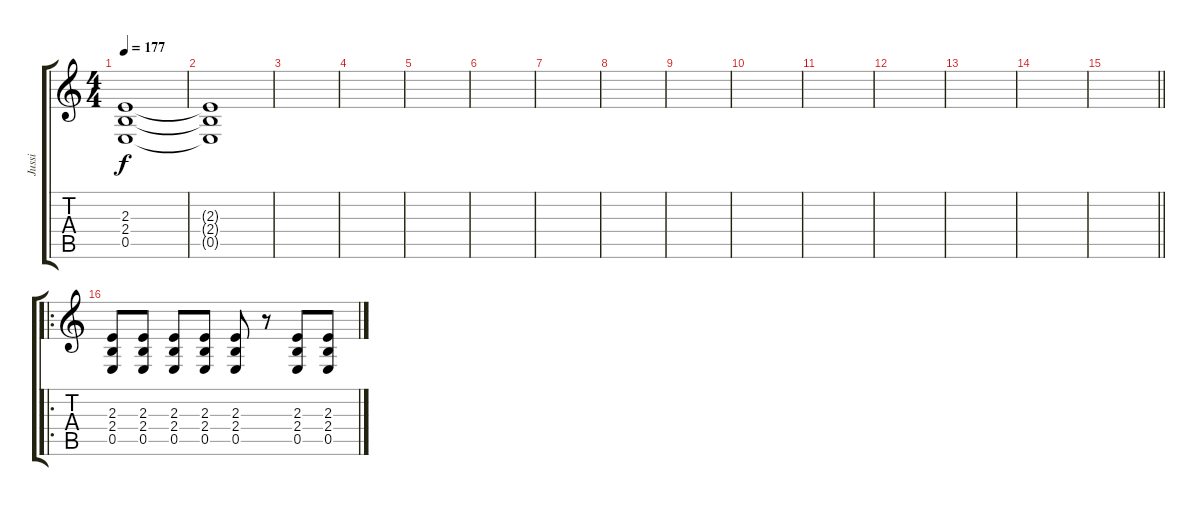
\track ("Jussi" "Jussi") {instrument distortionguitar}
\staff {score tabs}
\tuning (B3 Gb3 D3 A2 E2 B1) {hide}
\ts (4 4)
\tempo 177
\clef g2
\ks c
(2.3{t} 2.4{t} 0.5{t}).1{dy f volume 0} |
(2.3{t} 2.4{t} 0.5{t}).1 |
|
|
|
|
|
|
|
|
|
|
|
|
\barLineRight lightlight
|
\ro
(2.3 2.4 0.5).8 (2.3 2.4 0.5).8 (2.3 2.4 0.5).8 (2.3 2.4 0.5).8 (2.3 2.4 0.5).8 r.8 (2.3 2.4 0.5).8 (2.3 2.4 0.5).8
